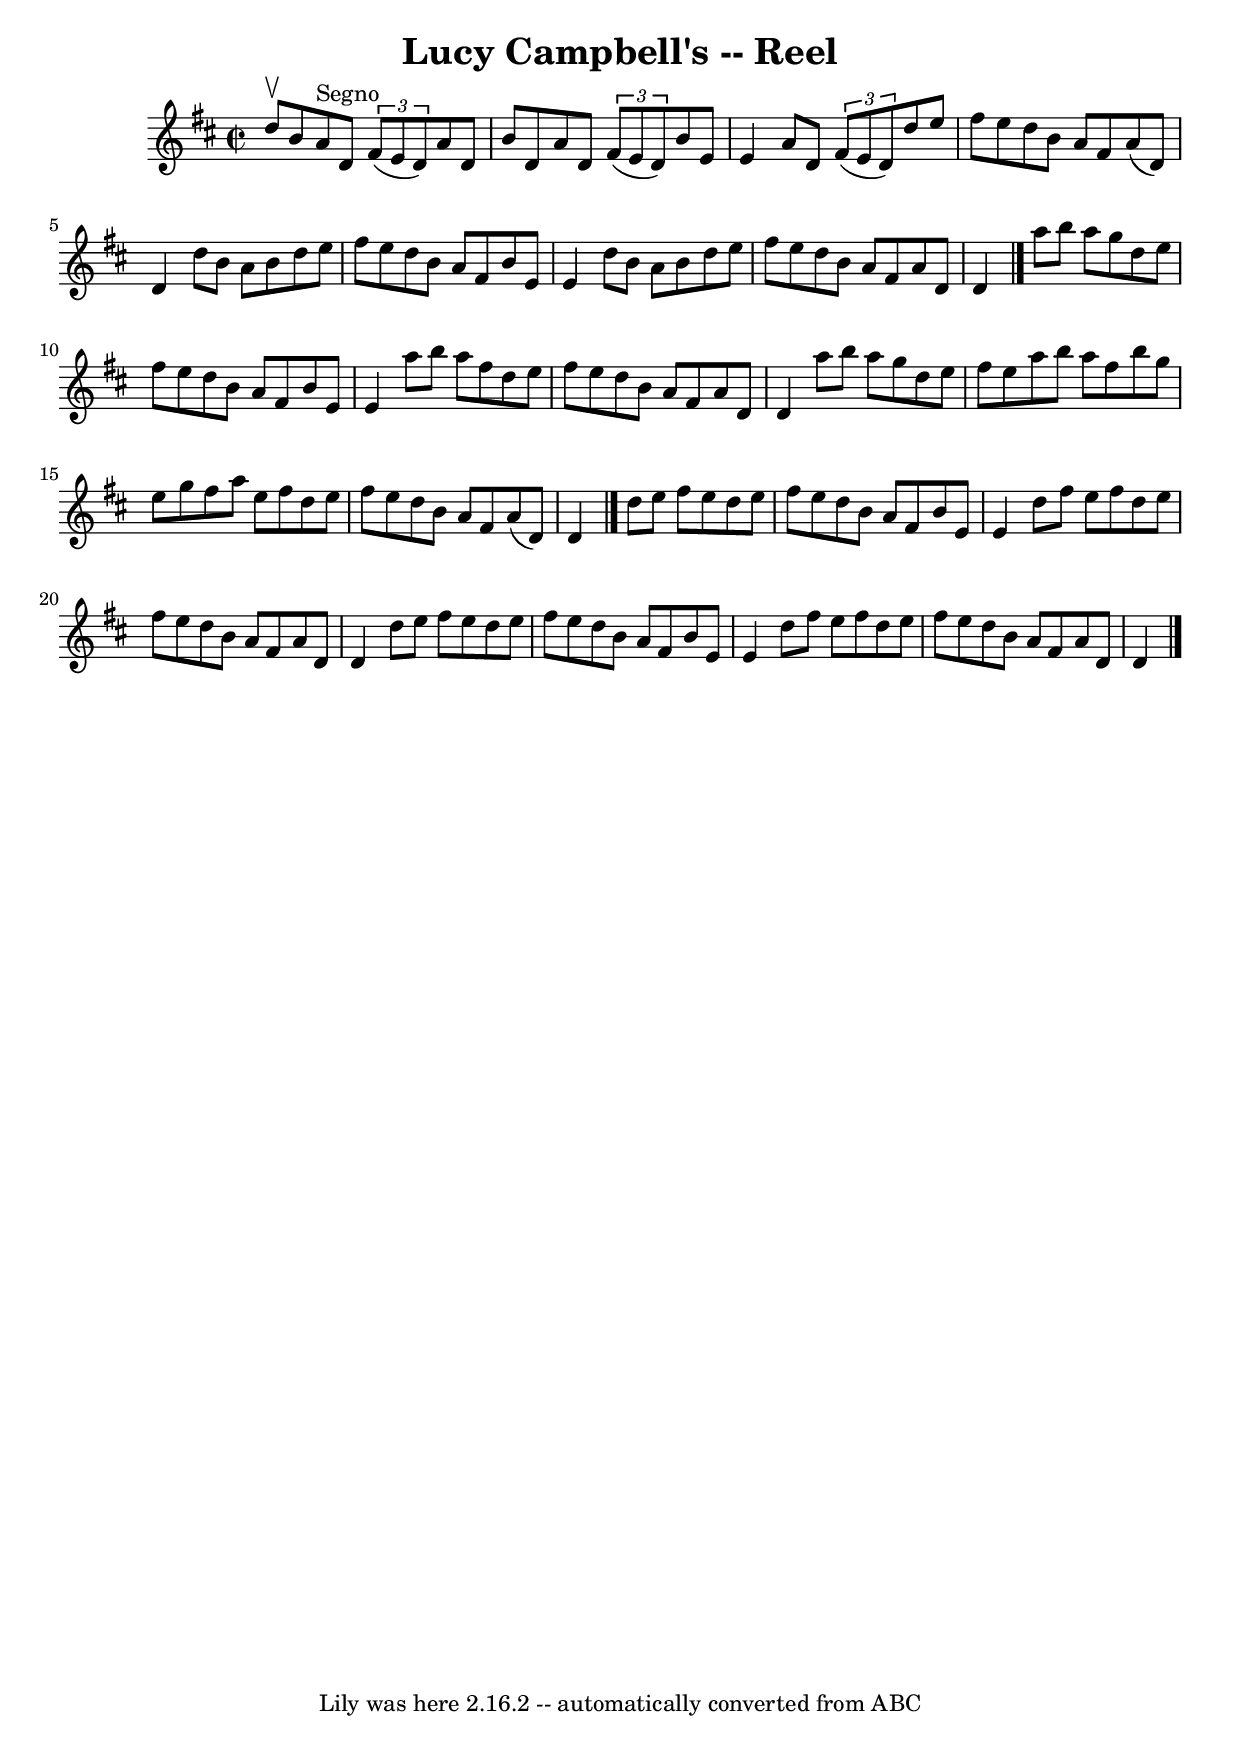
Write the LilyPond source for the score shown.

\version "2.7.40"
\include "Mammoth.ily"
\header {
	%% book = "Ryan's Mammoth Collection"
	crossRefNumber = "1"
	footnotes = "\\\\276"
	origin = "SCOTCH"
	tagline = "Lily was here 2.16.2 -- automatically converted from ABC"
	title = "Lucy Campbell's -- Reel"
}
voicedefault =  {
\set Score.defaultBarType = "empty"

\override Staff.TimeSignature #'style = #'C
 \time 2/2 \key d \major d''8^\upbow b'8    |
 a'8^"Segno"   
d'8    \times 2/3 { fis'8 (e'8 d'8) } a'8 d'8 b'8 d'8    
|
 a'8 d'8    \times 2/3 { fis'8 (e'8 d'8) } b'8 e'8 
 e'4    |
 a'8 d'8    \times 2/3 { fis'8 (e'8 d'8) }   
d''8 e''8 fis''8 e''8    |
 d''8 b'8 a'8 fis'8 a'8 
(d'8) d'4    |
 d''8 b'8 a'8 b'8 d''8 e''8    
fis''8 e''8    |
 d''8 b'8 a'8 fis'8 b'8 e'8 e'4   
 |
 d''8 b'8 a'8 b'8 d''8 e''8 fis''8 e''8    
|
 d''8 b'8 a'8 fis'8 a'8 d'8 d'4    \bar "|."     
a''8 b''8 a''8 g''8 d''8 e''8 fis''8 e''8    |
   
d''8 b'8 a'8 fis'8 b'8 e'8 e'4    |
 a''8 b''8    
a''8 fis''8 d''8 e''8 fis''8 e''8    |
 d''8 b'8    
a'8 fis'8 a'8 d'8 d'4    |
 a''8 b''8 a''8 g''8  
 d''8 e''8 fis''8 e''8    |
 a''8 b''8 a''8 fis''8   
 b''8 g''8 e''8 g''8    |
 fis''8 a''8 e''8 fis''8    
d''8 e''8 fis''8 e''8    |
 d''8 b'8 a'8 fis'8 a'8 
(d'8) d'4    \bar "|." d''8 e''8 fis''8 e''8 d''8    
e''8 fis''8 e''8    |
 d''8 b'8 a'8 fis'8 b'8 e'8  
 e'4    |
 d''8 fis''8 e''8 fis''8 d''8 e''8 fis''8  
 e''8    |
 d''8 b'8 a'8 fis'8 a'8 d'8 d'4    
|
 d''8 e''8 fis''8 e''8 d''8 e''8 fis''8 e''8   
 |
 d''8 b'8 a'8 fis'8 b'8 e'8 e'4    |
 d''8 
 fis''8 e''8 fis''8 d''8 e''8 fis''8 e''8    |
   
d''8 b'8 a'8 fis'8 a'8 d'8 d'4      \bar "|."   
}

\score{
    <<

	\context Staff="default"
	{
	    \voicedefault 
	}

    >>
	\layout {
	}
	\midi {}
}
